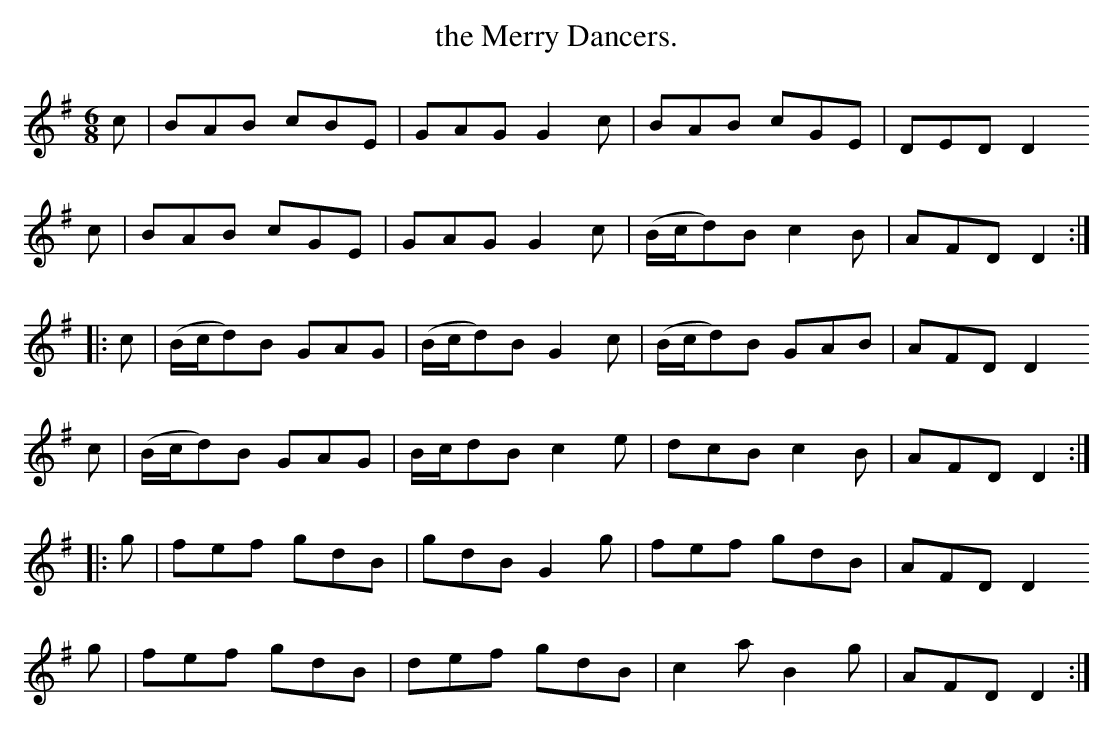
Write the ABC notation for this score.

X:1
T:the Merry Dancers.
M:6/8
L:1/8
K:DMix
c| BAB     cBE| GAG     G2c| BAB     cGE|DED D2
c| BAB     cGE| GAG     G2c|(B/c/d)B c2B|AFD D2:|
|:c|(B/c/d)B GAG|(B/c/d)B G2c|(B/c/d)B GAB|AFD D2
c|(B/c/d)B GAG| B/c/dB  c2e| dcB     c2B|AFD D2:|
|:g| fef     gdB| gdB     G2g| fef     gdB|AFD D2
g| fef     gdB| def     gdB| c2a     B2g|AFD D2:|
